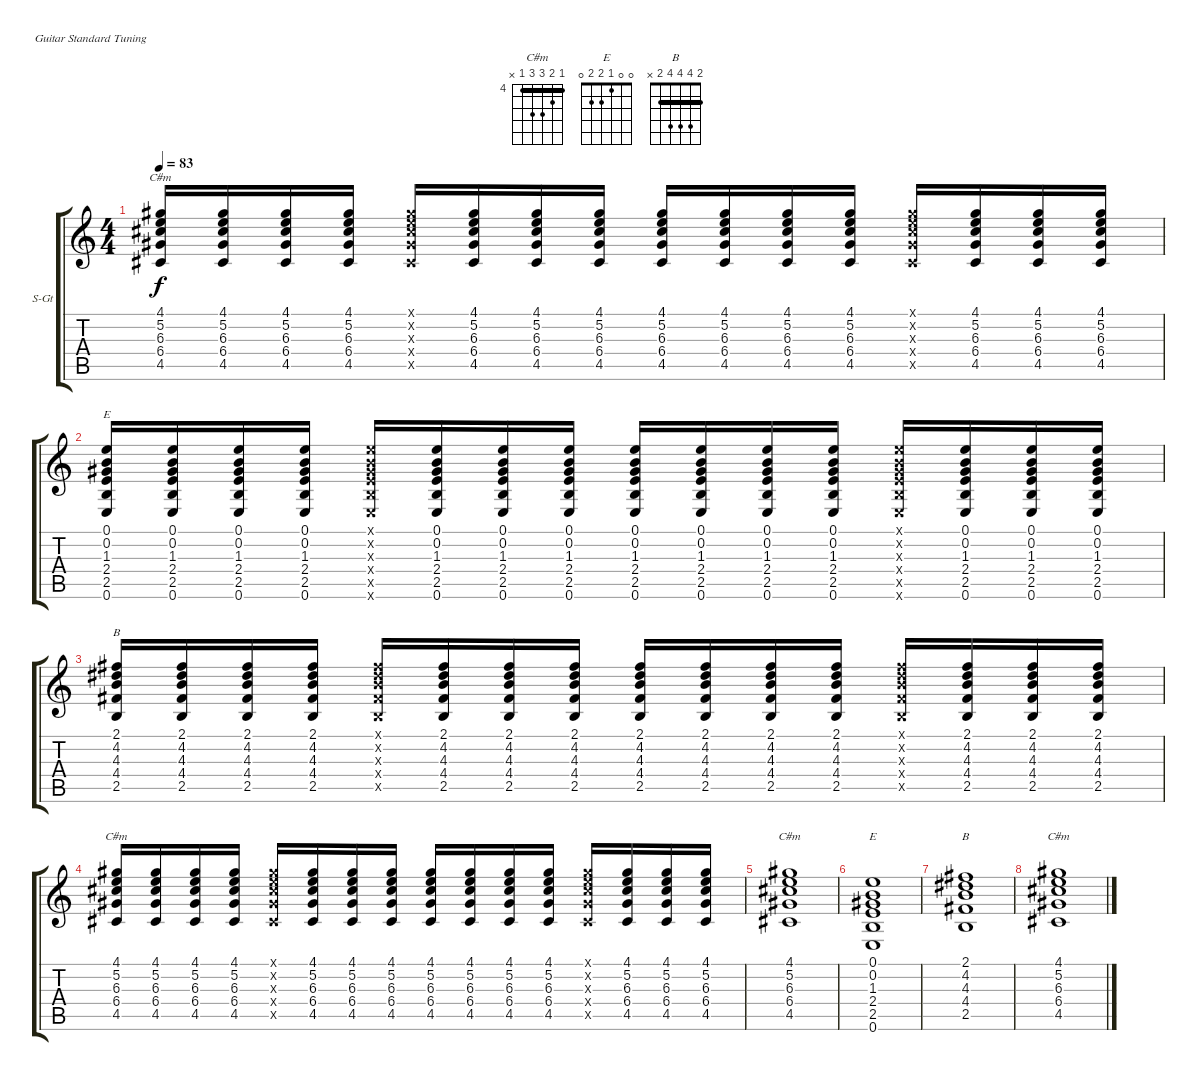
\bracketExtendMode groupsimilarinstruments
\firstSystemTrackNameOrientation horizontal
\otherSystemsTrackNameOrientation horizontal
\track ("Guitar2" "S-Gt") {instrument acousticguitarsteel}
\staff {score tabs}
\tuning (E4 B3 G3 D3 A2 E2)
\chord ("C#m" 4 5 6 6 4 x) {firstfret 4 showfingering false barre 4}
\chord ("E" 0 0 1 2 2 0) {showfingering false}
\chord ("B" 2 4 4 4 2 x) {showfingering false barre 2}
\ts (4 4)
\tempo 83
\clef g2
\ks c
(4.1 5.2 6.3 6.4 4.5).16{ch "C#m" dy f} (4.1 5.2 6.3 6.4 4.5).16 (4.1 5.2 6.3 6.4 4.5).16 (4.1 5.2 6.3 6.4 4.5).16 (4.1{x} 5.2{x} 6.3{x} 6.4{x} 4.5{x}).16 (4.1 5.2 6.3 6.4 4.5).16 (4.1 5.2 6.3 6.4 4.5).16 (4.1 5.2 6.3 6.4 4.5).16 (4.1 5.2 6.3 6.4 4.5).16 (4.1 5.2 6.3 6.4 4.5).16 (4.1 5.2 6.3 6.4 4.5).16 (4.1 5.2 6.3 6.4 4.5).16 (4.1{x} 5.2{x} 6.3{x} 6.4{x} 4.5{x}).16 (4.1 5.2 6.3 6.4 4.5).16 (4.1 5.2 6.3 6.4 4.5).16 (4.1 5.2 6.3 6.4 4.5).16 |
(0.1 0.2 1.3 2.4 2.5 0.6).16{ch "E"} (0.1 0.2 1.3 2.4 2.5 0.6).16 (0.1 0.2 1.3 2.4 2.5 0.6).16 (0.1 0.2 1.3 2.4 2.5 0.6).16 (0.1{x} 0.2{x} 1.3{x} 2.4{x} 2.5{x} 0.6{x}).16 (0.1 0.2 1.3 2.4 2.5 0.6).16 (0.1 0.2 1.3 2.4 2.5 0.6).16 (0.1 0.2 1.3 2.4 2.5 0.6).16 (0.1 0.2 1.3 2.4 2.5 0.6).16 (0.1 0.2 1.3 2.4 2.5 0.6).16 (0.1 0.2 1.3 2.4 2.5 0.6).16 (0.1 0.2 1.3 2.4 2.5 0.6).16 (0.1{x} 0.2{x} 1.3{x} 2.4{x} 2.5{x} 0.6{x}).16 (0.1 0.2 1.3 2.4 2.5 0.6).16 (0.1 0.2 1.3 2.4 2.5 0.6).16 (0.1 0.2 1.3 2.4 2.5 0.6).16 |
(2.1 4.2 4.3 4.4 2.5).16{ch "B"} (2.1 4.2 4.3 4.4 2.5).16 (2.1 4.2 4.3 4.4 2.5).16 (2.1 4.2 4.3 4.4 2.5).16 (2.1{x} 4.2{x} 4.3{x} 4.4{x} 2.5{x}).16 (2.1 4.2 4.3 4.4 2.5).16 (2.1 4.2 4.3 4.4 2.5).16 (2.1 4.2 4.3 4.4 2.5).16 (2.1 4.2 4.3 4.4 2.5).16 (2.1 4.2 4.3 4.4 2.5).16 (2.1 4.2 4.3 4.4 2.5).16 (2.1 4.2 4.3 4.4 2.5).16 (2.1{x} 4.2{x} 4.3{x} 4.4{x} 2.5{x}).16 (2.1 4.2 4.3 4.4 2.5).16 (2.1 4.2 4.3 4.4 2.5).16 (2.1 4.2 4.3 4.4 2.5).16 |
(4.1 5.2 6.3 6.4 4.5).16{ch "C#m"} (4.1 5.2 6.3 6.4 4.5).16 (4.1 5.2 6.3 6.4 4.5).16 (4.1 5.2 6.3 6.4 4.5).16 (4.1{x} 5.2{x} 6.3{x} 6.4{x} 4.5{x}).16 (4.1 5.2 6.3 6.4 4.5).16 (4.1 5.2 6.3 6.4 4.5).16 (4.1 5.2 6.3 6.4 4.5).16 (4.1 5.2 6.3 6.4 4.5).16 (4.1 5.2 6.3 6.4 4.5).16 (4.1 5.2 6.3 6.4 4.5).16 (4.1 5.2 6.3 6.4 4.5).16 (4.1{x} 5.2{x} 6.3{x} 6.4{x} 4.5{x}).16 (4.1 5.2 6.3 6.4 4.5).16 (4.1 5.2 6.3 6.4 4.5).16 (4.1 5.2 6.3 6.4 4.5).16 |
(4.1 5.2 6.3 6.4 4.5).1{ch "C#m"} |
(0.1 0.2 1.3 2.4 2.5 0.6).1{ch "E"} |
(2.1 4.2 4.3 4.4 2.5).1{ch "B"} |
(4.1 5.2 6.3 6.4 4.5).1{ch "C#m"}
